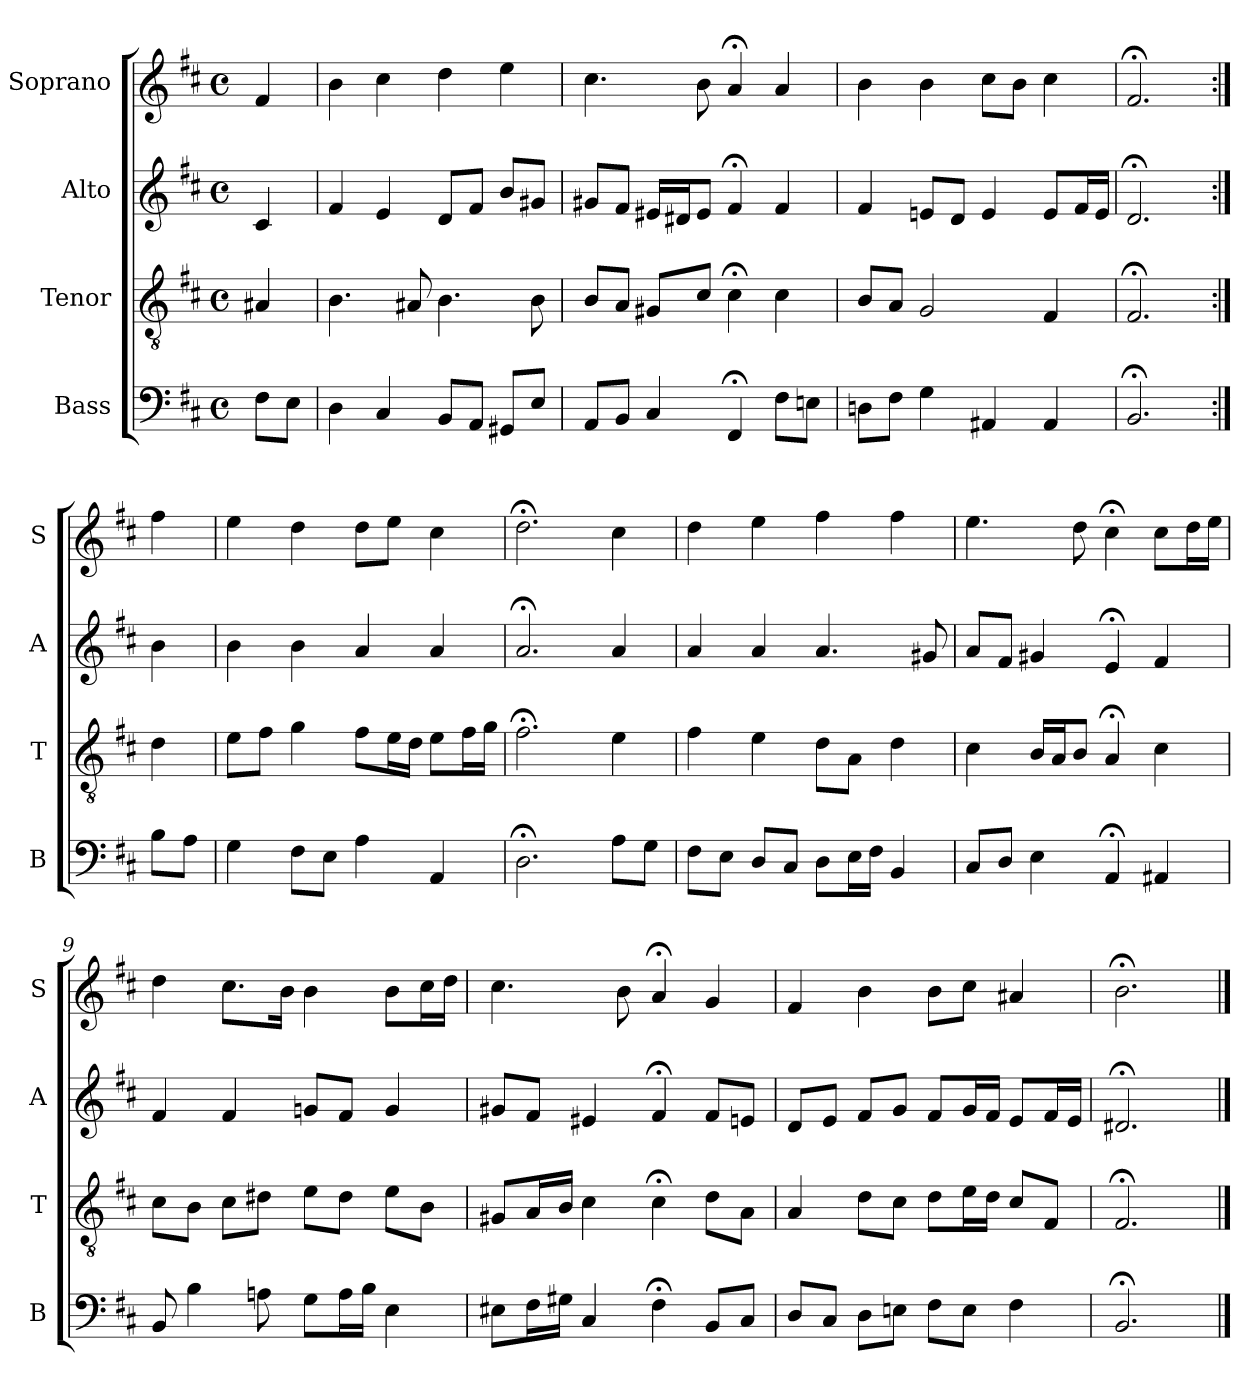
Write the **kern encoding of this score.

**kern	**kern	**kern	**kern
*part4	*part3	*part2	*part1
*staff4	*staff3	*staff2	*staff1
*I"Bass	*I"Tenor	*I"Alto	*I"Soprano
*I'B	*I'T	*I'A	*I'S
*clefF4	*clefGv2	*clefG2	*clefG2
*k[f#c#]	*k[f#c#]	*k[f#c#]	*k[f#c#]
*b:	*b:	*b:	*b:
*M4/4	*M4/4	*M4/4	*M4/4
*met(c)	*met(c)	*met(c)	*met(c)
*MM100	*MM100	*MM100	*MM100
=	=	=	=
8F#L	4A#Xi	4c#i	4f#
8EJ	.	.	.
=1	=1	=1	=1
4D	4.Bi	4f#i	4b
4C#	.	4e	4cc#
.	8A#X	.	.
8BBL	4.B	8dL	4dd
8AAJ	.	8f#J	.
8GG#XL	.	8bL	4ee
8EJ	8B	8g#XJ	.
=2	=2	=2	=2
8AAL	8BL	8g#XL	4.cc#
8BBJ	8AJ	8f#J	.
4C#	8G#XL	16e#XLL	.
.	.	16d#XJ	.
.	8c#J	8e#J	8b
4FF#;<	4c#;<	4f#;<	4a;<
8F#L	4c#	4f#	4a
8EnJ	.	.	.
=3	=3	=3	=3
8DnL	8BL	4f#	4b
8F#J	8AJ	.	.
4G	2G	8enL	4b
.	.	8dJ	.
4AA#X	.	4e	8cc#L
.	.	.	8bJ
4AA#	4F#	8eL	4cc#
.	.	16f#L	.
.	.	16eJJ	.
=4	=4	=4	=4
2.BB;<	2.F#;<	2.d;<	2.f#;<
=:|!	=:|!	=:|!	=:|!
8BL	4d	4b	4ff#
8AJ	.	.	.
=5	=5	=5	=5
4G	8eL	4b	4ee
.	8f#J	.	.
8F#L	4g	4b	4dd
8EJ	.	.	.
4A	8f#L	4a	8ddL
.	16eL	.	8eeJ
.	16dJJ	.	.
4AA	8eL	4a	4cc#
.	16f#L	.	.
.	16gJJ	.	.
=6	=6	=6	=6
2.D;<	2.f#;<	2.a;<	2.dd;<
8AL	4e	4a	4cc#
8GJ	.	.	.
=7	=7	=7	=7
8F#L	4f#	4a	4dd
8EJ	.	.	.
8DL	4e	4a	4ee
8C#J	.	.	.
8DL	8dL	4.a	4ff#
16EL	8AJ	.	.
16F#JJ	.	.	.
4BB	4d	.	4ff#
.	.	8g#X	.
=8	=8	=8	=8
8C#L	4c#	8aL	4.ee
8DJ	.	8f#J	.
4E	16BLL	4g#X	.
.	16AJ	.	.
.	8BJ	.	8dd
4AA;<	4A;<	4e;<	4cc#;<
4AA#X	4c#	4f#	8cc#L
.	.	.	16ddL
.	.	.	16eeJJ
=9	=9	=9	=9
8BB	8c#L	4f#	4dd
4B	8BJ	.	.
.	8c#L	4f#	8.cc#L
8An	8d#XJ	.	.
.	.	.	16bJk
8GL	8eL	8gnL	4b
16AL	8d#J	8f#J	.
16BJJ	.	.	.
4E	8eL	4g	8bL
.	8BJ	.	16cc#L
.	.	.	16ddJJ
=10	=10	=10	=10
8E#XL	8G#XL	8g#XL	4.cc#
16F#L	16AL	8f#J	.
16G#XJJ	16BJJ	.	.
4C#	4c#	4e#X	.
.	.	.	8b
4F#;<	4c#;<	4f#;<	4a;<
8BBL	8dL	8f#L	4g
8C#J	8AJ	8enJ	.
=11	=11	=11	=11
8DL	4A	8dL	4f#
8C#J	.	8eJ	.
8DL	8dL	8f#L	4b
8EnJ	8c#J	8gJ	.
8F#L	8dL	8f#L	8bL
8EJ	16eL	16gL	8cc#J
.	16dJJ	16f#JJ	.
4F#	8c#L	8eL	4a#X
.	8F#J	16f#L	.
.	.	16eJJ	.
=12	=12	=12	=12
2.BB;<	2.F#;<	2.d#X;<	2.b;<
==	==	==	==
*-	*-	*-	*-
